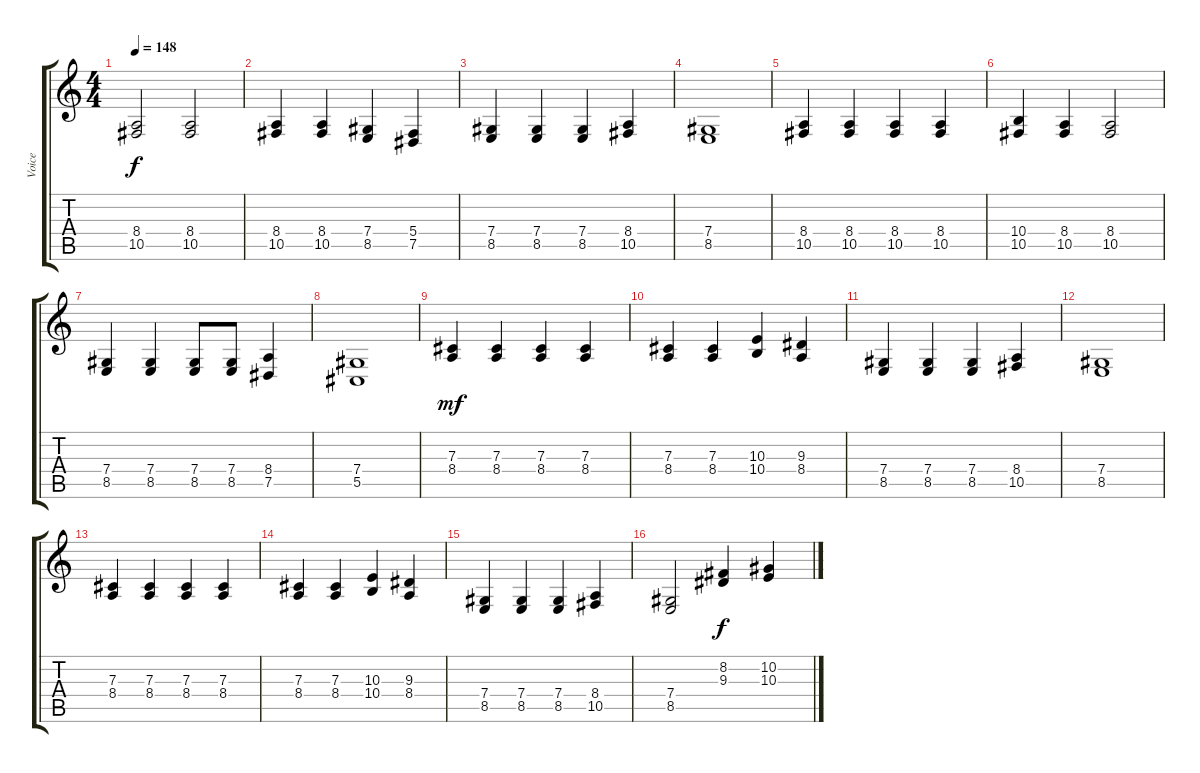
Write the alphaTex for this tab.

\track ("Voice" "Voice") {instrument englishhorn}
\staff {score tabs}
\tuning (Eb4 Bb3 Gb3 Db3 Ab2 Db2) {hide}
\ts (4 4)
\tempo 148
\clef g2
\ks c
(8.4 10.5).2{dy f} (8.4 10.5).2 |
(8.4 10.5).4 (8.4 10.5).4 (7.4 8.5).4 (5.4 7.5).4 |
(7.4 8.5).4 (7.4 8.5).4 (7.4 8.5).4 (8.4 10.5).4 |
(7.4 8.5).1 |
(8.4 10.5).4 (8.4 10.5).4 (8.4 10.5).4 (8.4 10.5).4 |
(10.4 10.5).4 (8.4 10.5).4 (8.4 10.5).2 |
(7.4 8.5).4 (7.4 8.5).4 (7.4 8.5).8 (7.4 8.5).8 (8.4 7.5).4 |
(7.4 5.5).1 |
(7.3 8.4).4{dy mf} (7.3 8.4).4 (7.3 8.4).4 (7.3 8.4).4 |
(7.3 8.4).4 (7.3 8.4).4 (10.3 10.4).4 (9.3 8.4).4 |
(7.4 8.5).4 (7.4 8.5).4 (7.4 8.5).4 (8.4 10.5).4 |
(7.4 8.5).1 |
(7.3 8.4).4 (7.3 8.4).4 (7.3 8.4).4 (7.3 8.4).4 |
(7.3 8.4).4 (7.3 8.4).4 (10.3 10.4).4 (9.3 8.4).4 |
(7.4 8.5).4 (7.4 8.5).4 (7.4 8.5).4 (8.4 10.5).4 |
(7.4 8.5).2 (8.2 9.3).4{dy f} (10.2 10.3).4
